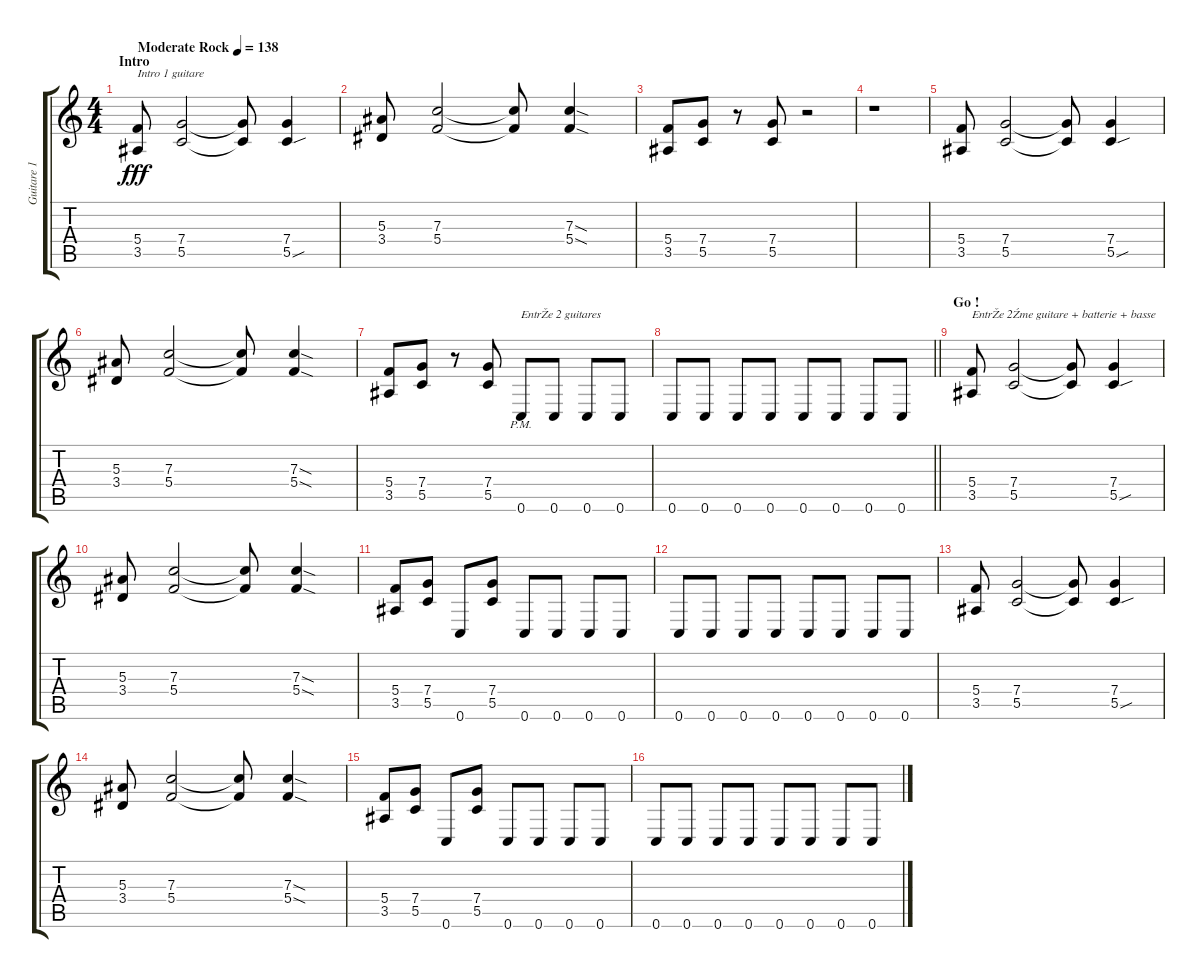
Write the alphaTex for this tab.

\track ("Guitare 1" "Guitare 1") {instrument overdrivenguitar}
\staff {score tabs}
\tuning (D4 A3 F3 C3 G2 C2) {hide}
\ts (4 4)
\section ("" "Intro")
\tempo (138 "Moderate Rock")
\clef g2
\ks c
(5.4 3.5).8{txt "Intro 1 guitare" dy fff instrument overdrivenguitar} (7.4 5.5).2 (7.4{t} 5.5{t}).8 (7.4 5.5{sou}).4 |
(5.3 3.4).8 (7.3 5.4).2 (7.3{t} 5.4{t}).8 (7.3{sod} 5.4{sod}).4 |
(5.4 3.5).8 (7.4 5.5).8 r.8 (7.4 5.5).8 r.2 |
r.1 |
(5.4 3.5).8 (7.4 5.5).2 (7.4{t} 5.5{t}).8 (7.4 5.5{sou}).4 |
(5.3 3.4).8 (7.3 5.4).2 (7.3{t} 5.4{t}).8 (7.3{sod} 5.4{sod}).4 |
(5.4 3.5).8 (7.4 5.5).8 r.8 (7.4 5.5).8 0.6{pm}.8{txt "EntrŽe 2 guitares"} 0.6.8 0.6.8 0.6.8 |
\barLineRight lightlight
0.6.8 0.6.8 0.6.8 0.6.8 0.6.8 0.6.8 0.6.8 0.6.8 |
\section ("" "Go !")
(5.4 3.5).8{txt "EntrŽe 2Źme guitare + batterie + basse"} (7.4 5.5).2 (7.4{t} 5.5{t}).8 (7.4 5.5{sou}).4 |
(5.3 3.4).8 (7.3 5.4).2 (7.3{t} 5.4{t}).8 (7.3{sod} 5.4{sod}).4 |
(5.4 3.5).8 (7.4 5.5).8 0.6.8 (7.4 5.5).8 0.6.8 0.6.8 0.6.8 0.6.8 |
0.6.8 0.6.8 0.6.8 0.6.8 0.6.8 0.6.8 0.6.8 0.6.8 |
(5.4 3.5).8 (7.4 5.5).2 (7.4{t} 5.5{t}).8 (7.4 5.5{sou}).4 |
(5.3 3.4).8 (7.3 5.4).2 (7.3{t} 5.4{t}).8 (7.3{sod} 5.4{sod}).4 |
(5.4 3.5).8 (7.4 5.5).8 0.6.8 (7.4 5.5).8 0.6.8 0.6.8 0.6.8 0.6.8 |
0.6.8 0.6.8 0.6.8 0.6.8 0.6.8 0.6.8 0.6.8 0.6.8
